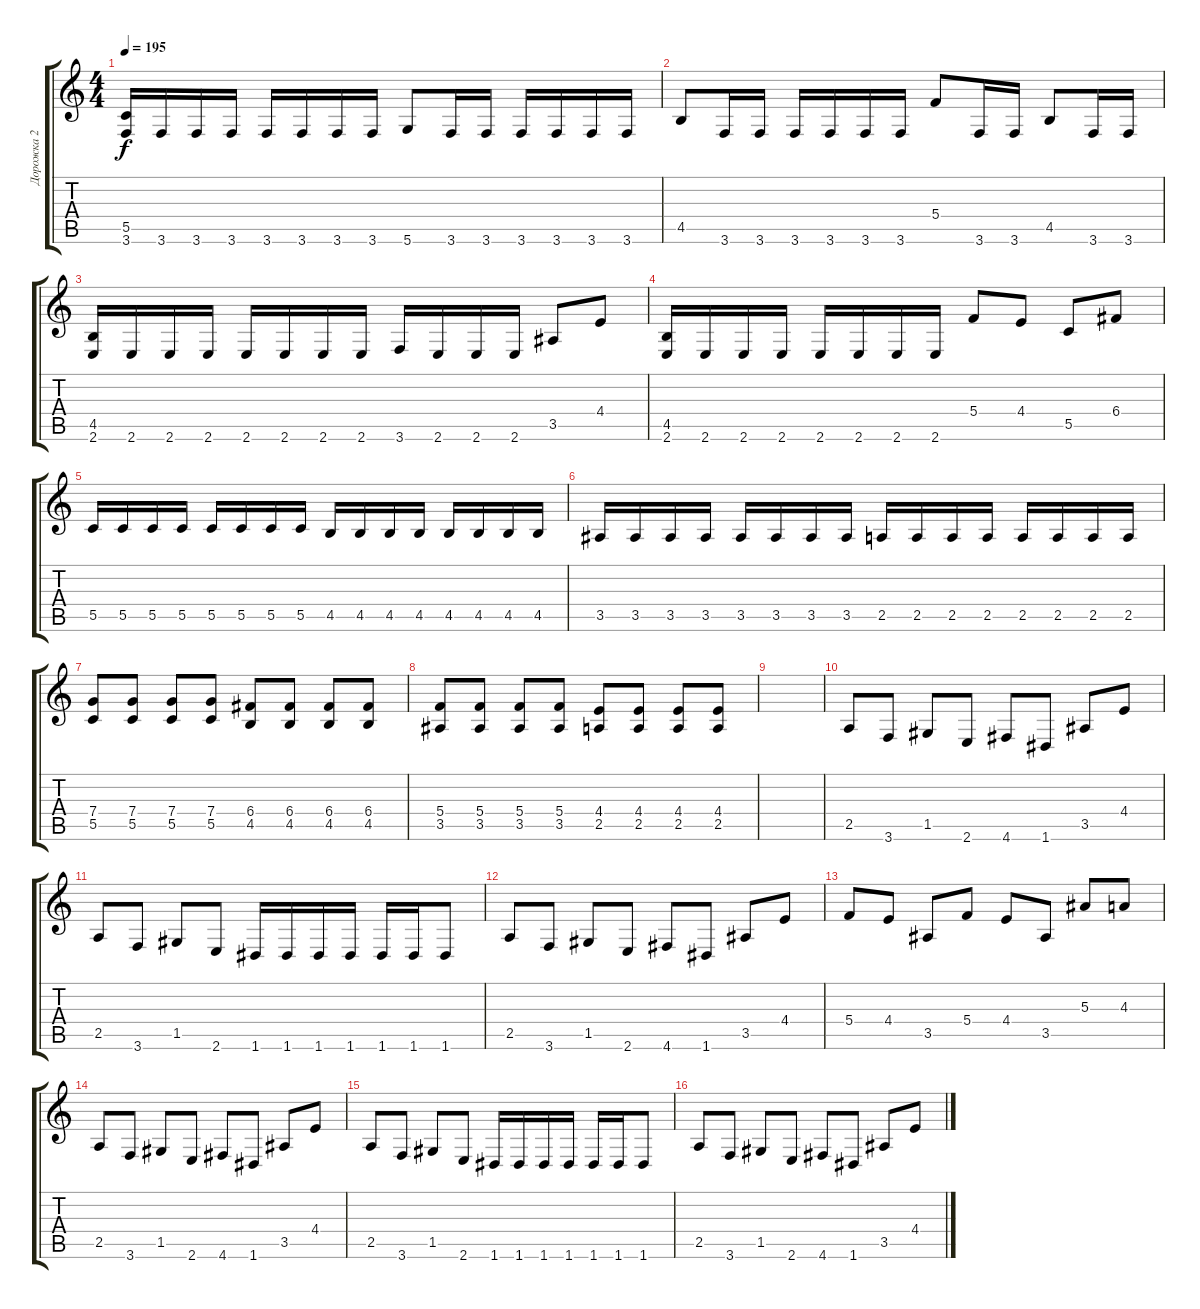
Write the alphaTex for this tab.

\track ("Дорожка 2" "Дорожка 2") {instrument distortionguitar}
\staff {score tabs}
\tuning (D4 A3 F3 C3 G2 D2) {hide}
\ts (4 4)
\tempo 195
\clef g2
\ks c
(5.5 3.6).16{dy f} 3.6.16 3.6.16 3.6.16 3.6.16 3.6.16 3.6.16 3.6.16 5.6.8 3.6.16 3.6.16 3.6.16 3.6.16 3.6.16 3.6.16 |
4.5.8 3.6.16 3.6.16 3.6.16 3.6.16 3.6.16 3.6.16 5.4.8 3.6.16 3.6.16 4.5.8 3.6.16 3.6.16 |
(4.5 2.6).16 2.6.16 2.6.16 2.6.16 2.6.16 2.6.16 2.6.16 2.6.16 3.6.16 2.6.16 2.6.16 2.6.16 3.5.8 4.4.8 |
(4.5 2.6).16 2.6.16 2.6.16 2.6.16 2.6.16 2.6.16 2.6.16 2.6.16 5.4.8 4.4.8 5.5.8 6.4.8 |
5.5.16 5.5.16 5.5.16 5.5.16 5.5.16 5.5.16 5.5.16 5.5.16 4.5.16 4.5.16 4.5.16 4.5.16 4.5.16 4.5.16 4.5.16 4.5.16 |
3.5.16 3.5.16 3.5.16 3.5.16 3.5.16 3.5.16 3.5.16 3.5.16 2.5.16 2.5.16 2.5.16 2.5.16 2.5.16 2.5.16 2.5.16 2.5.16 |
(7.4 5.5).8 (7.4 5.5).8 (7.4 5.5).8 (7.4 5.5).8 (6.4 4.5).8 (6.4 4.5).8 (6.4 4.5).8 (6.4 4.5).8 |
(5.4 3.5).8 (5.4 3.5).8 (5.4 3.5).8 (5.4 3.5).8 (4.4 2.5).8 (4.4 2.5).8 (4.4 2.5).8 (4.4 2.5).8 |
|
2.5.8 3.6.8 1.5.8 2.6.8 4.6.8 1.6.8 3.5.8 4.4.8 |
2.5.8 3.6.8 1.5.8 2.6.8 1.6.16 1.6.16 1.6.16 1.6.16 1.6.16 1.6.16 1.6.8 |
2.5.8 3.6.8 1.5.8 2.6.8 4.6.8 1.6.8 3.5.8 4.4.8 |
5.4.8 4.4.8 3.5.8 5.4.8 4.4.8 3.5.8 5.3.8 4.3.8 |
2.5.8 3.6.8 1.5.8 2.6.8 4.6.8 1.6.8 3.5.8 4.4.8 |
2.5.8 3.6.8 1.5.8 2.6.8 1.6.16 1.6.16 1.6.16 1.6.16 1.6.16 1.6.16 1.6.8 |
2.5.8 3.6.8 1.5.8 2.6.8 4.6.8 1.6.8 3.5.8 4.4.8
